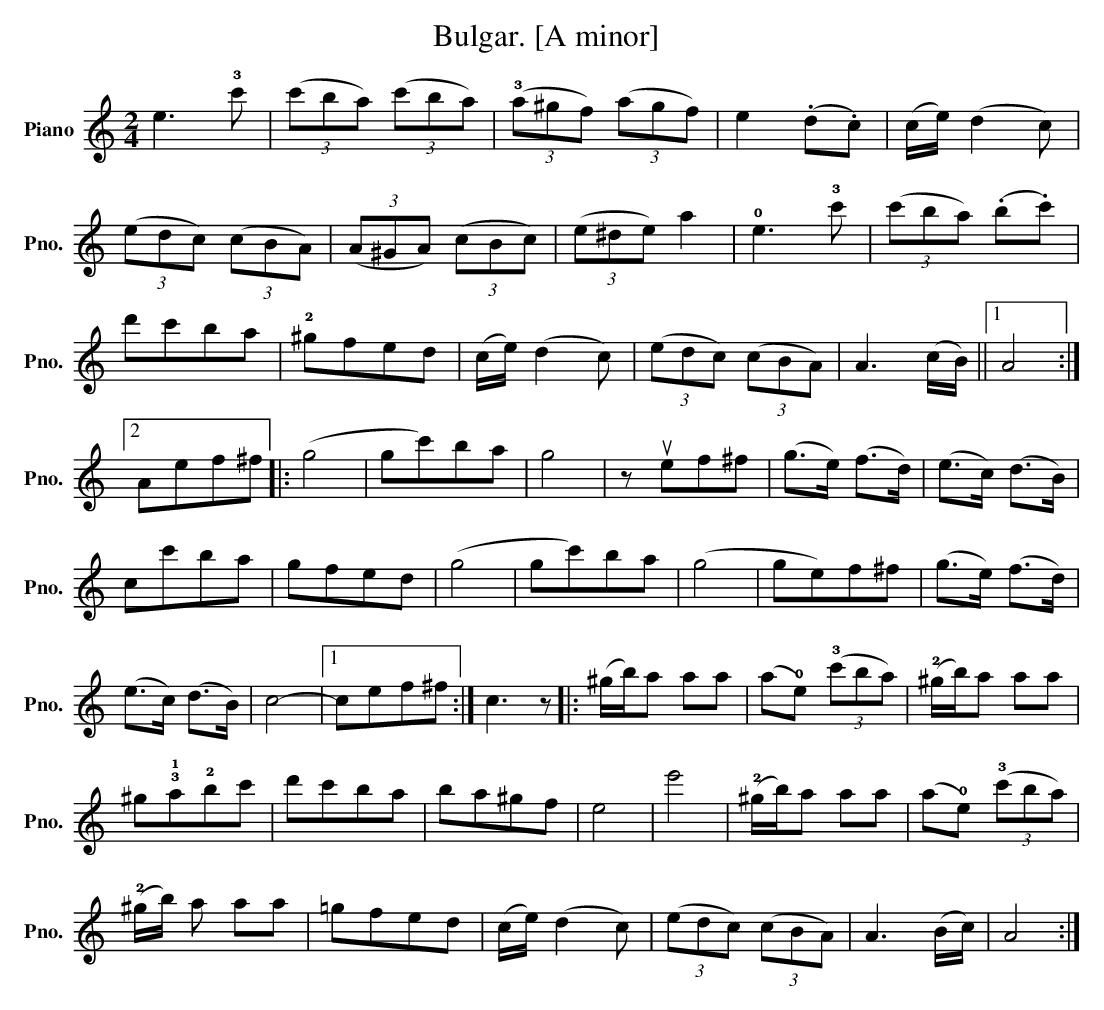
X:1
T:Bulgar. [A minor]
L:1/8
M:2/4
K:C
V:1 treble nm="Piano" snm="Pno."
V:1
 e3 !3!c' | (3(c'ba) (3(c'ba) | (3(!3!a^gf) (3(agf) | e2 (.d.c) | (c/e/) (d2 c) |$ %5
 (3(edc) (3(cBA) | (3(A^GA) (3(cBc) | (3(e^de) a2 | !0!e3 !3!c' | (3(c'ba) (.b.c') |$ d'c'ba | %11
 !2!^gfed | (c/e/) (d2 c) | (3(edc) (3(cBA) | A3 (c/B/) ||1 A4 :|2$ Aef^f |: (g4 | gc')ba | g4 | %20
 z uef^f | (g>e) (f>d) | (e>c) (d>B) |$ cc'ba | gfed | (g4 | gc')ba | (g4 | ge)f^f | (g>e) (f>d) |$ %30
 (e>c) (d>B) | c4- |1 cef^f :| c3 z |: (^g/b/)a aa | (a!0!e) (3(!3!c'ba) | (!2!^g/b/)a aa |$ %37
 ^g!3!!1!a!2!bc' | d'c'ba | ba^gf | e4 | e'4 | (!2!^g/b/)a aa | (a!0!e) (3(!3!c'ba) |$ %44
 (!2!^g/b/) a aa | =gfed | (c/e/) (d2 c) | (3(edc) (3(cBA) | A3 (B/c/) | A4 :| %50
